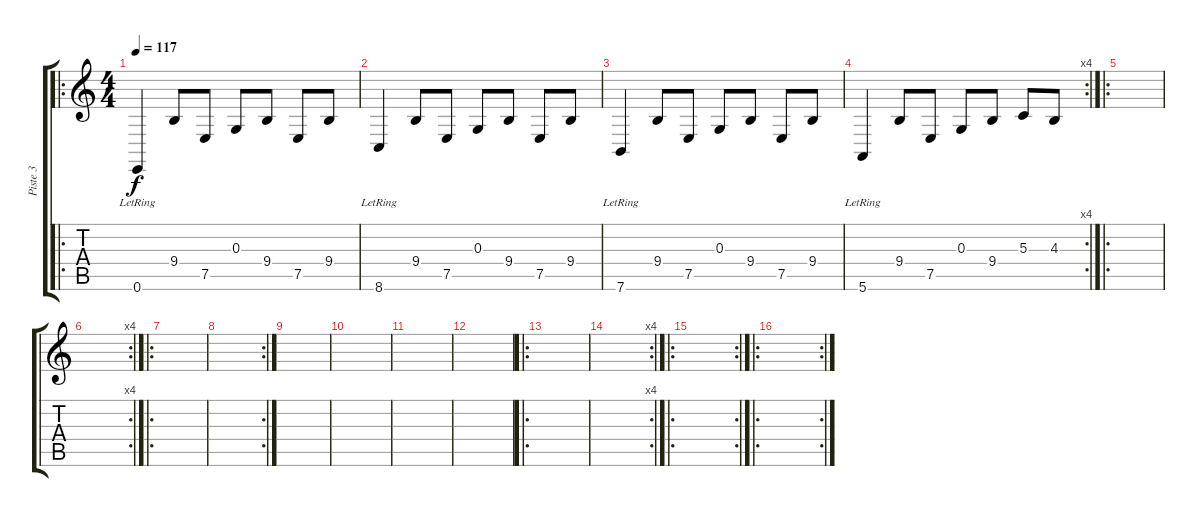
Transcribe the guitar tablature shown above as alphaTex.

\track ("Piste 3" "Piste 3") {instrument acousticgrandpiano}
\staff {score tabs}
\tuning (E4 B3 G3 D3 A2 E2) {hide}
\ro
\ts (4 4)
\tempo 117
\clef g2
\ks c
0.6{lr}.4{dy f} 9.4.8 7.5.8 0.3.8 9.4.8 7.5.8 9.4.8 |
8.6{lr}.4 9.4.8 7.5.8 0.3.8 9.4.8 7.5.8 9.4.8 |
7.6{lr}.4 9.4.8 7.5.8 0.3.8 9.4.8 7.5.8 9.4.8 |
\rc 4
5.6{lr}.4 9.4.8 7.5.8 0.3.8 9.4.8 5.3.8 4.3.8 |
\ro
|
\rc 4
|
\ro
|
\rc 2
|
|
|
|
|
\ro
|
\rc 4
|
\ro
\rc 2
|
\ro
\rc 2
